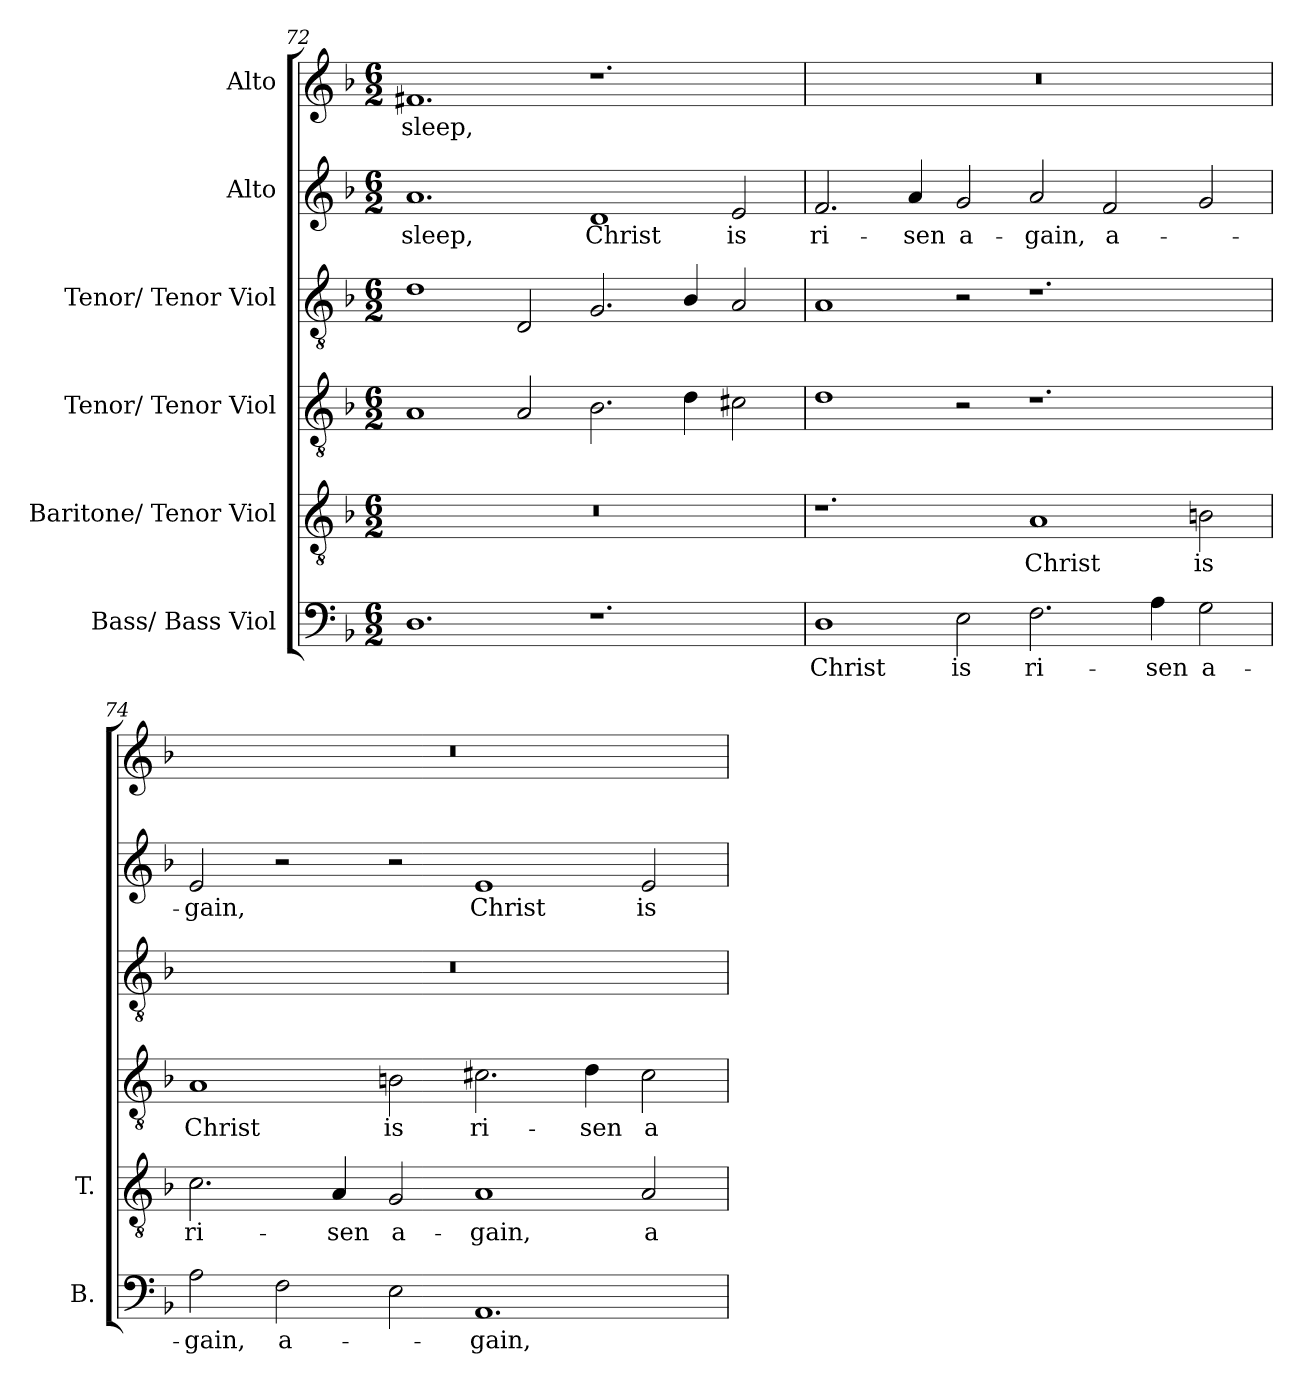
**kern	**text	**kern	**text	**kern	**text	**kern	**kern	**text	**kern	**text
*part6	*part6	*part5	*part5	*part4	*part4	*part3	*part2	*part2	*part1	*part1
*staff6	*staff6	*staff5	*staff5	*staff4	*staff4	*staff3	*staff2	*staff2	*staff1	*staff1
*I"Bass/ Bass Viol	*	*I"Baritone/ Tenor Viol	*	*I"Tenor/ Tenor Viol	*	*I"Tenor/ Tenor Viol	*I"Alto	*	*I"Alto	*
*I'B.	*	*I'T.	*	*	*	*	*	*	*	*
*clefF4	*	*clefGv2	*	*clefGv2	*	*clefGv2	*clefG2	*	*clefG2	*
*	*	*ITrd7c12	*	*ITrd7c12	*	*ITrd7c12	*	*	*	*
*k[b-]	*	*k[b-]	*	*k[b-]	*	*k[b-]	*k[b-]	*	*k[b-]	*
*F:	*	*F:	*	*F:	*	*F:	*F:	*	*F:	*
*M6/2	*	*M6/2	*	*M6/2	*	*M6/2	*M6/2	*	*M6/2	*
=72	=72	=72	=72	=72	=72	=72	=72	=72	=72	=72
!	!	!LO:N:vis=1	!	!	!	!	!	!	!	!
!	!	!	!	!	!	!	!	!LO:LY:b:color=#000000	!	!
!	!	!	!	!	!	!	!	!	!	!LO:LY:b:color=#000000
1.Di	.	0.r	.	1AAi	.	1Di	1.ai	sleep,	1.f#Xi	sleep,
.	.	.	.	2AAi/	.	2DDi/	.	.	.	.
!	!	!	!	!	!	!	!	!LO:LY:b:color=#000000	!	!
1.r	.	.	.	2.BB-i\	.	2.GGi/	1di	Christ	1.r	.
.	.	.	.	4Di\	.	4BB-i/	.	.	.	.
!	!	!	!	!	!	!	!	!LO:LY:b:color=#000000	!	!
.	.	.	.	2C#Xi\	.	2AAi/	2ei/	is	.	.
=73	=73	=73	=73	=73	=73	=73	=73	=73	=73	=73
!	!LO:LY:b:color=#000000	!	!	!	!	!	!	!	!	!
!	!	!	!	!	!	!	!	!LO:LY:b:color=#000000	!LO:N:vis=1	!
1Di	Christ	1.r	.	1Di	.	1AAi	2.fi/	ri-	0.r	.
!	!	!	!	!	!	!	!	!LO:LY:b:color=#000000	!	!
.	.	.	.	.	.	.	4ai/	-sen	.	.
!	!LO:LY:b:color=#000000	!	!	!	!	!	!	!	!	!
!	!	!	!	!	!	!	!	!LO:LY:b:color=#000000	!	!
2Ei\	is	.	.	2r	.	2r	2gi/	a-	.	.
!	!LO:LY:b:color=#000000	!	!	!	!	!	!	!	!	!
!	!	!	!LO:LY:b:color=#000000	!	!	!	!	!	!	!
!	!	!	!	!	!	!	!	!LO:LY:b:color=#000000	!	!
2.Fi\	ri-	1AAi	Christ	1.r	.	1.r	2ai/	-gain,	.	.
!	!	!	!	!	!	!	!	!LO:LY:b:color=#000000	!	!
.	.	.	.	.	.	.	2fi/	a-	.	.
!	!LO:LY:b:color=#000000	!	!	!	!	!	!	!	!	!
4Ai\	-sen	.	.	.	.	.	.	.	.	.
!	!LO:LY:b:color=#000000	!	!	!	!	!	!	!	!	!
!	!	!	!LO:LY:b:color=#000000	!	!	!	!	!	!	!
2Gi\	a-	2BBni\	is	.	.	.	2gi/	.	.	.
!!LO:LB:g=z
=74	=74	=74	=74	=74	=74	=74	=74	=74	=74	=74
!	!LO:LY:b:color=#000000	!	!	!	!	!	!	!	!	!
!	!	!	!LO:LY:b:color=#000000	!	!	!	!	!	!	!
!	!	!	!	!	!LO:LY:b:color=#000000	!LO:N:vis=1	!	!	!	!
!	!	!	!	!	!	!	!	!LO:LY:b:color=#000000	!LO:N:vis=1	!
2Ai\	-gain,	2.Ci\	ri-	1AAi	Christ	0.r	2ei/	-gain,	0.r	.
!	!LO:LY:b:color=#000000	!	!	!	!	!	!	!	!	!
2Fi\	a-	.	.	.	.	.	2r	.	.	.
!	!	!	!LO:LY:b:color=#000000	!	!	!	!	!	!	!
.	.	4AAi/	-sen	.	.	.	.	.	.	.
!	!	!	!LO:LY:b:color=#000000	!	!	!	!	!	!	!
!	!	!	!	!	!LO:LY:b:color=#000000	!	!	!	!	!
2Ei\	.	2GGi/	a-	2BBni\	is	.	2r	.	.	.
!	!LO:LY:b:color=#000000	!	!	!	!	!	!	!	!	!
!	!	!	!LO:LY:b:color=#000000	!	!	!	!	!	!	!
!	!	!	!	!	!LO:LY:b:color=#000000	!	!	!	!	!
!	!	!	!	!	!	!	!	!LO:LY:b:color=#000000	!	!
1.AAi	-gain,	1AAi	-gain,	2.C#Xi\	ri-	.	1ei	Christ	.	.
!	!	!	!	!	!LO:LY:b:color=#000000	!	!	!	!	!
.	.	.	.	4Di\	-sen	.	.	.	.	.
!	!	!	!LO:LY:b:color=#000000	!	!	!	!	!	!	!
!	!	!	!	!	!LO:LY:b:color=#000000	!	!	!	!	!
!	!	!	!	!	!	!	!	!LO:LY:b:color=#000000	!	!
.	.	2AAi/	a-	2C#i\	a-	.	2ei/	is	.	.
=	=	=	=	=	=	=	=	=	=	=
*-	*-	*-	*-	*-	*-	*-	*-	*-	*-	*-
